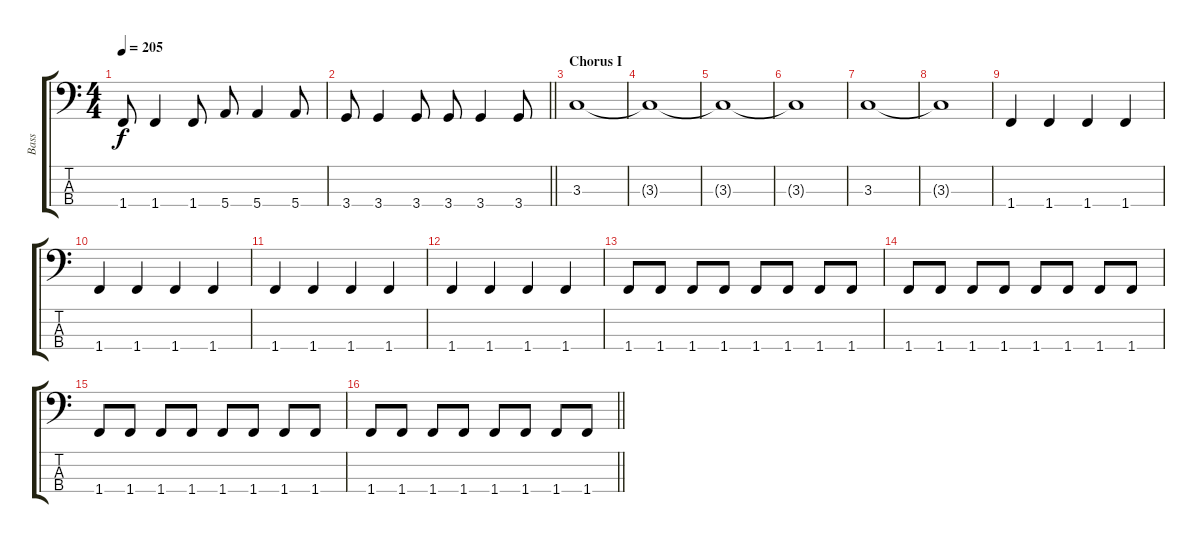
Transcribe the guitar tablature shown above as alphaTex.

\track ("Bass" "Bass") {instrument electricbasspick}
\staff {score tabs}
\tuning (G2 D2 A1 E1) {hide}
\ts (4 4)
\tempo 205
\clef f4
\ks c
1.4.8{dy f} 1.4.4 1.4.8 5.4.8 5.4.4 5.4.8 |
\barLineRight lightlight
3.4.8 3.4.4 3.4.8 3.4.8 3.4.4 3.4.8 |
\section ("" "Chorus I")
3.3.1 |
3.3{t}.1 |
3.3{t}.1 |
3.3{t}.1 |
3.3.1 |
3.3{t}.1 |
1.4.4 1.4.4 1.4.4 1.4.4 |
1.4.4 1.4.4 1.4.4 1.4.4 |
1.4.4 1.4.4 1.4.4 1.4.4 |
1.4.4 1.4.4 1.4.4 1.4.4 |
1.4.8 1.4.8 1.4.8 1.4.8 1.4.8 1.4.8 1.4.8 1.4.8 |
1.4.8 1.4.8 1.4.8 1.4.8 1.4.8 1.4.8 1.4.8 1.4.8 |
1.4.8 1.4.8 1.4.8 1.4.8 1.4.8 1.4.8 1.4.8 1.4.8 |
\barLineRight lightlight
1.4.8 1.4.8 1.4.8 1.4.8 1.4.8 1.4.8 1.4.8 1.4.8
